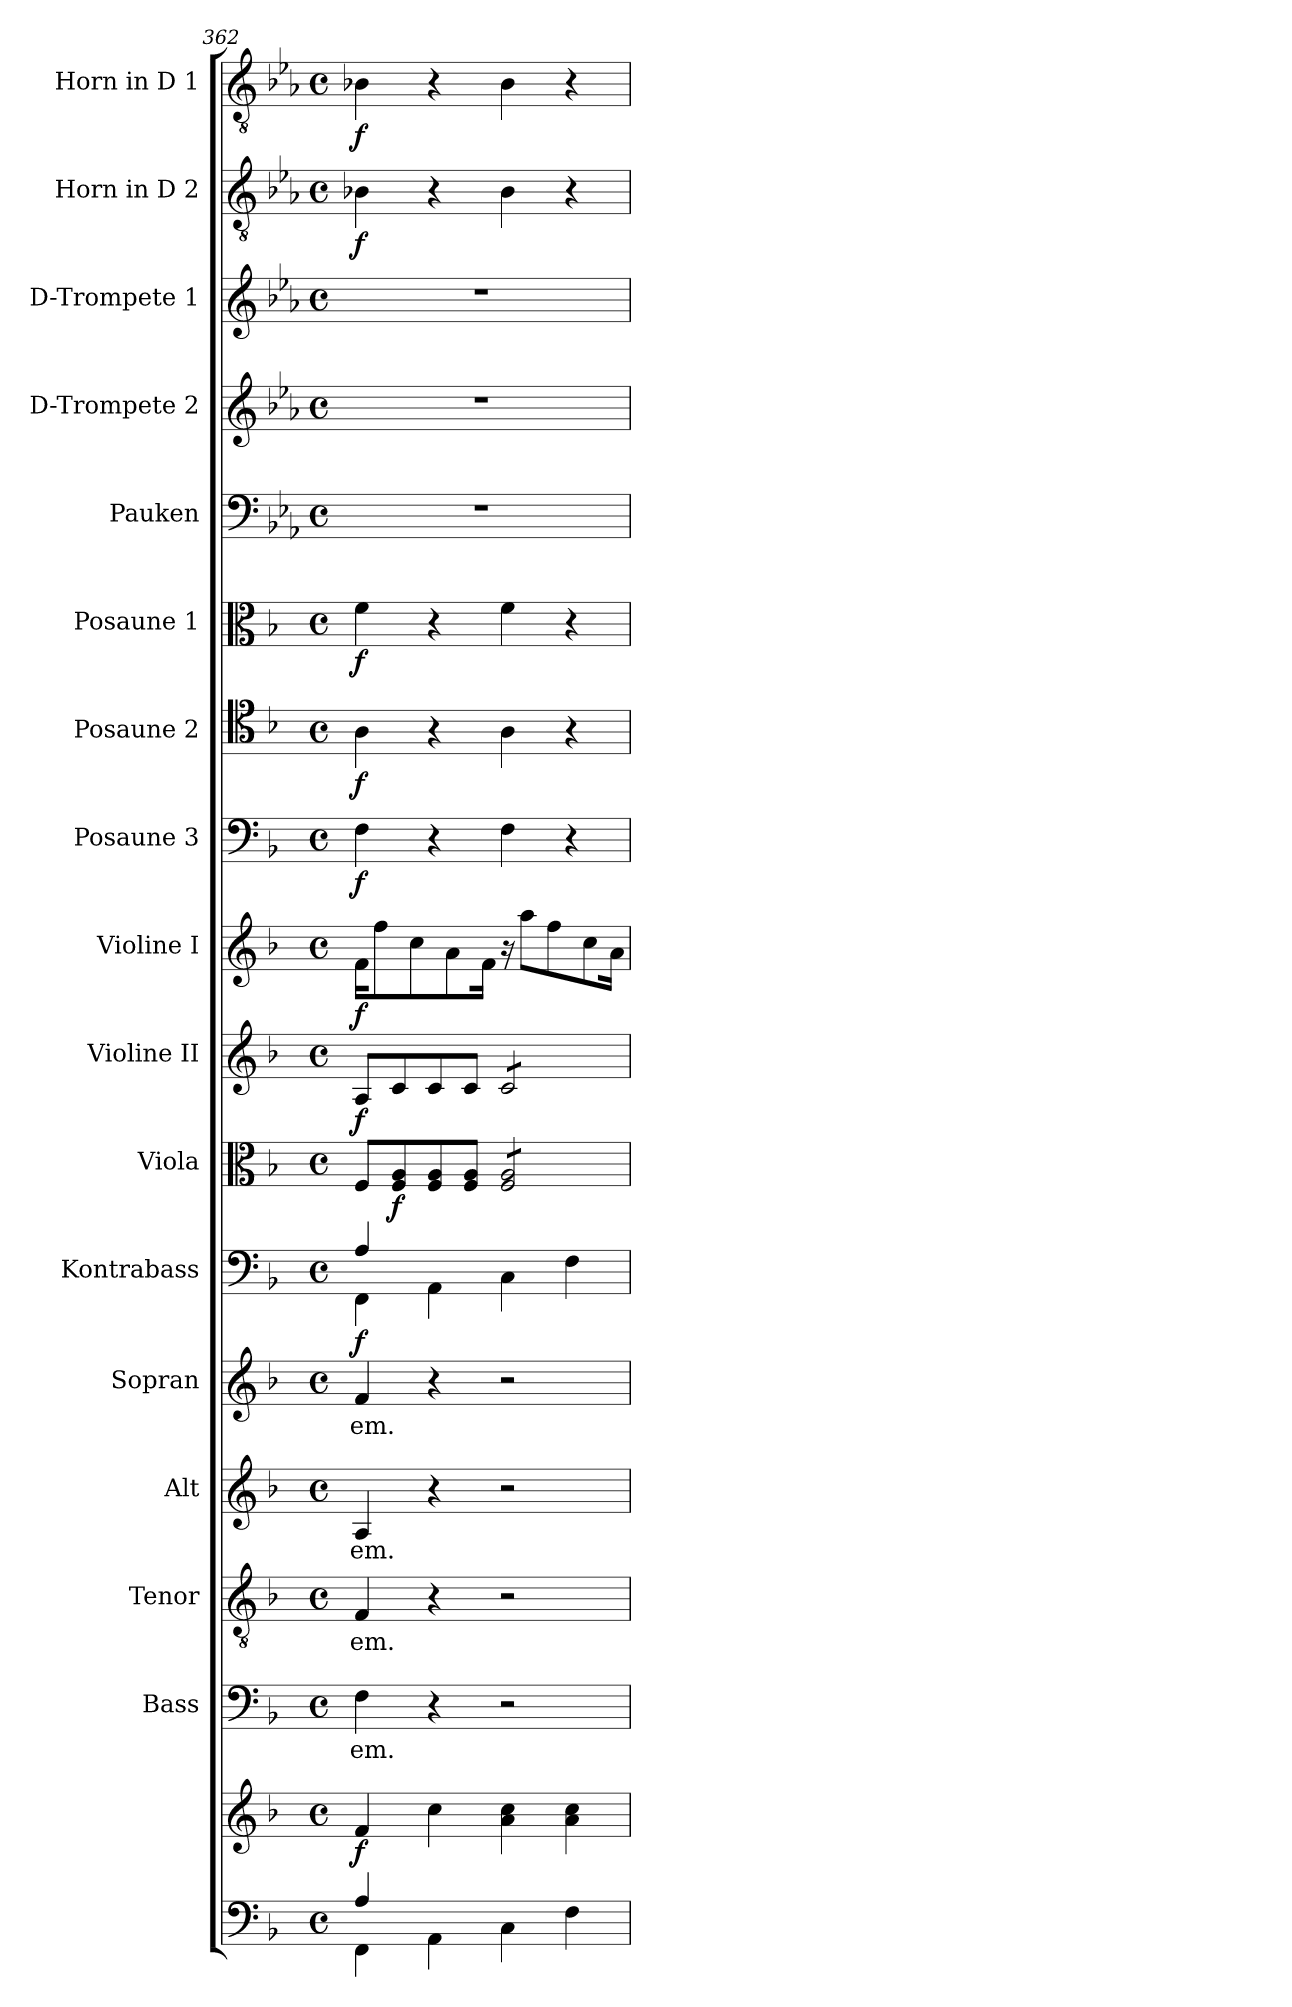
**kern	**kern	**dynam	**kern	**text	**kern	**text	**kern	**text	**kern	**text	**kern	**dynam	**kern	**dynam	**kern	**dynam	**kern	**dynam	**kern	**dynam	**kern	**dynam	**kern	**dynam	**kern	**kern	**kern	**kern	**dynam	**kern	**dynam
*part17	*part17	*part17	*part16	*part16	*part15	*part15	*part14	*part14	*part13	*part13	*part12	*part12	*part11	*part11	*part10	*part10	*part9	*part9	*part8	*part8	*part7	*part7	*part6	*part6	*part5	*part4	*part3	*part2	*part2	*part1	*part1
*staff18	*staff17	*staff17/18	*staff16	*staff16	*staff15	*staff15	*staff14	*staff14	*staff13	*staff13	*staff12	*staff12	*staff11	*staff11	*staff10	*staff10	*staff9	*staff9	*staff8	*staff8	*staff7	*staff7	*staff6	*staff6	*staff5	*staff4	*staff3	*staff2	*staff2	*staff1	*staff1
*	*	*	*I"Bass	*	*I"Tenor	*	*I"Alt	*	*I"Sopran	*	*I"Kontrabass	*	*I"Viola	*	*I"Violine II	*	*I"Violine I	*	*I"Posaune 3	*	*I"Posaune 2	*	*I"Posaune 1	*	*I"Pauken	*I"D-Trompete 2	*I"D-Trompete 1	*I"Horn in D 2	*	*I"Horn in D 1	*
*	*	*	*I'B.	*	*I'T.	*	*I'A.	*	*I'S.	*	*I'Kb.	*	*I'Vla.	*	*I'Vl. II	*	*I'Vl. I	*	*I'Pos. 3	*	*I'Pos. 2	*	*I'Pos. 1	*	*I'Pk.	*I'D Trp. 2	*I'D Trp. 1	*I'Hrn. 2	*	*I'Hrn. 1	*
*clefF4	*clefG2	*	*clefF4	*	*clefGv2	*	*clefG2	*	*clefG2	*	*clefF4	*	*clefC3	*	*clefG2	*	*clefG2	*	*clefF4	*	*clefC4	*	*clefC3	*	*clefF4	*clefG2	*clefG2	*clefGv2	*	*clefGv2	*
*	*	*	*	*	*	*	*	*	*	*	*ITrd7c12	*	*	*	*	*	*	*	*	*	*	*	*	*	*ITrd-1c-2	*ITrd-1c-2	*ITrd-1c-2	*ITrd-1c-2	*	*ITrd-1c-2	*
*k[b-]	*k[b-]	*	*k[b-]	*	*k[b-]	*	*k[b-]	*	*k[b-]	*	*k[b-]	*	*k[b-]	*	*k[b-]	*	*k[b-]	*	*k[b-]	*	*k[b-]	*	*k[b-]	*	*k[b-]	*k[b-]	*k[b-]	*k[b-]	*	*k[b-]	*
*F:	*F:	*	*F:	*	*F:	*	*F:	*	*F:	*	*F:	*	*F:	*	*F:	*	*F:	*	*F:	*	*F:	*	*F:	*	*F:	*F:	*F:	*F:	*	*F:	*
*M4/4	*M4/4	*	*M4/4	*	*M4/4	*	*M4/4	*	*M4/4	*	*M4/4	*	*M4/4	*	*M4/4	*	*M4/4	*	*M4/4	*	*M4/4	*	*M4/4	*	*M4/4	*M4/4	*M4/4	*M4/4	*	*M4/4	*
*met(c)	*met(c)	*	*met(c)	*	*met(c)	*	*met(c)	*	*met(c)	*	*met(c)	*	*met(c)	*	*met(c)	*	*met(c)	*	*met(c)	*	*met(c)	*	*met(c)	*	*met(c)	*met(c)	*met(c)	*met(c)	*	*met(c)	*
=362	=362	=362	=362	=362	=362	=362	=362	=362	=362	=362	=362	=362	=362	=362	=362	=362	=362	=362	=362	=362	=362	=362	=362	=362	=362	=362	=362	=362	=362	=362	=362
*^	*	*	*	*	*	*	*	*	*	*	*	*	*	*	*	*	*	*	*	*	*	*	*	*	*	*	*	*	*	*	*
!	!	!	!LO:DY:b	!	!LO:LY:b	!	!LO:LY:b	!	!LO:LY:b	!	!LO:LY:b	!	!LO:DY:b	!	!	!	!LO:DY:b	!	!LO:DY:b	!	!LO:DY:b	!	!LO:DY:b	!	!LO:DY:b	!	!	!	!	!LO:DY:b	!	!LO:DY:b
*	*	*	*	*	*	*	*	*	*	*	*	*^	*	*	*	*	*	*	*	*	*	*	*	*	*	*	*	*	*	*	*	*
4A/	4FF\	4f/	f	4F\	-em.	4F/	-em.	4A/	-em.	4f/	-em.	4AA/	4FFF\	f	8F/L	.	8A/L	f	16f\KL	f	4F\	f	4A\	f	4f\	f	1r	1r	1r	4cn\	f	4cn\	f
.	.	.	.	.	.	.	.	.	.	.	.	.	.	.	.	.	.	.	8ff\	.	.	.	.	.	.	.	.	.	.	.	.	.	.
!	!	!	!	!	!	!	!	!	!	!	!	!	!	!	!	!LO:DY:b	!	!	!	!	!	!	!	!	!	!	!	!	!	!	!	!	!
.	.	.	.	.	.	.	.	.	.	.	.	.	.	.	8F/ 8A/	f	8c/	.	.	.	.	.	.	.	.	.	.	.	.	.	.	.	.
.	.	.	.	.	.	.	.	.	.	.	.	.	.	.	.	.	.	.	8cc\	.	.	.	.	.	.	.	.	.	.	.	.	.	.
2.ryy	4AA\	4cc\	.	4r	.	4r	.	4r	.	4r	.	2.ryy	4AAA\	.	8F/ 8A/	.	8c/	.	.	.	4r	.	4r	.	4r	.	.	.	.	4r	.	4r	.
.	.	.	.	.	.	.	.	.	.	.	.	.	.	.	.	.	.	.	8a\	.	.	.	.	.	.	.	.	.	.	.	.	.	.
.	.	.	.	.	.	.	.	.	.	.	.	.	.	.	8F/ 8A/J	.	8c/J	.	.	.	.	.	.	.	.	.	.	.	.	.	.	.	.
.	.	.	.	.	.	.	.	.	.	.	.	.	.	.	.	.	.	.	16f\Jk	.	.	.	.	.	.	.	.	.	.	.	.	.	.
*	*	*	*	*	*	*	*	*	*	*	*	*	*	*	*tremolo	*	*	*	*	*	*	*	*	*	*	*	*	*	*	*	*	*	*
*	*	*	*	*	*	*	*	*	*	*	*	*	*	*	*	*	*tremolo	*	*	*	*	*	*	*	*	*	*	*	*	*	*	*	*
.	4C\	4a\ 4cc\	.	2r	.	2r	.	2r	.	2r	.	.	4CC\	.	8F/ 8A/L	.	8c/L	.	16r	.	4F\	.	4A\	.	4f\	.	.	.	.	4c\	.	4c\	.
.	.	.	.	.	.	.	.	.	.	.	.	.	.	.	.	.	.	.	8aa\L	.	.	.	.	.	.	.	.	.	.	.	.	.	.
.	.	.	.	.	.	.	.	.	.	.	.	.	.	.	8F/ 8A/	.	8c/	.	.	.	.	.	.	.	.	.	.	.	.	.	.	.	.
.	.	.	.	.	.	.	.	.	.	.	.	.	.	.	.	.	.	.	8ff\	.	.	.	.	.	.	.	.	.	.	.	.	.	.
.	4F\	4a\ 4cc\	.	.	.	.	.	.	.	.	.	.	4FF\	.	8F/ 8A/	.	8c/	.	.	.	4r	.	4r	.	4r	.	.	.	.	4r	.	4r	.
.	.	.	.	.	.	.	.	.	.	.	.	.	.	.	.	.	.	.	8cc\	.	.	.	.	.	.	.	.	.	.	.	.	.	.
.	.	.	.	.	.	.	.	.	.	.	.	.	.	.	8F/ 8A/J	.	8c/J	.	.	.	.	.	.	.	.	.	.	.	.	.	.	.	.
*	*	*	*	*	*	*	*	*	*	*	*	*	*	*	*	*	*Xtremolo	*	*	*	*	*	*	*	*	*	*	*	*	*	*	*	*
*	*	*	*	*	*	*	*	*	*	*	*	*	*	*	*Xtremolo	*	*	*	*	*	*	*	*	*	*	*	*	*	*	*	*	*	*
.	.	.	.	.	.	.	.	.	.	.	.	.	.	.	.	.	.	.	16a\Jk	.	.	.	.	.	.	.	.	.	.	.	.	.	.
*v	*v	*	*	*	*	*	*	*	*	*	*	*v	*v	*	*	*	*	*	*	*	*	*	*	*	*	*	*	*	*	*	*	*	*
=	=	=	=	=	=	=	=	=	=	=	=	=	=	=	=	=	=	=	=	=	=	=	=	=	=	=	=	=	=	=	=
*-	*-	*-	*-	*-	*-	*-	*-	*-	*-	*-	*-	*-	*-	*-	*-	*-	*-	*-	*-	*-	*-	*-	*-	*-	*-	*-	*-	*-	*-	*-	*-
